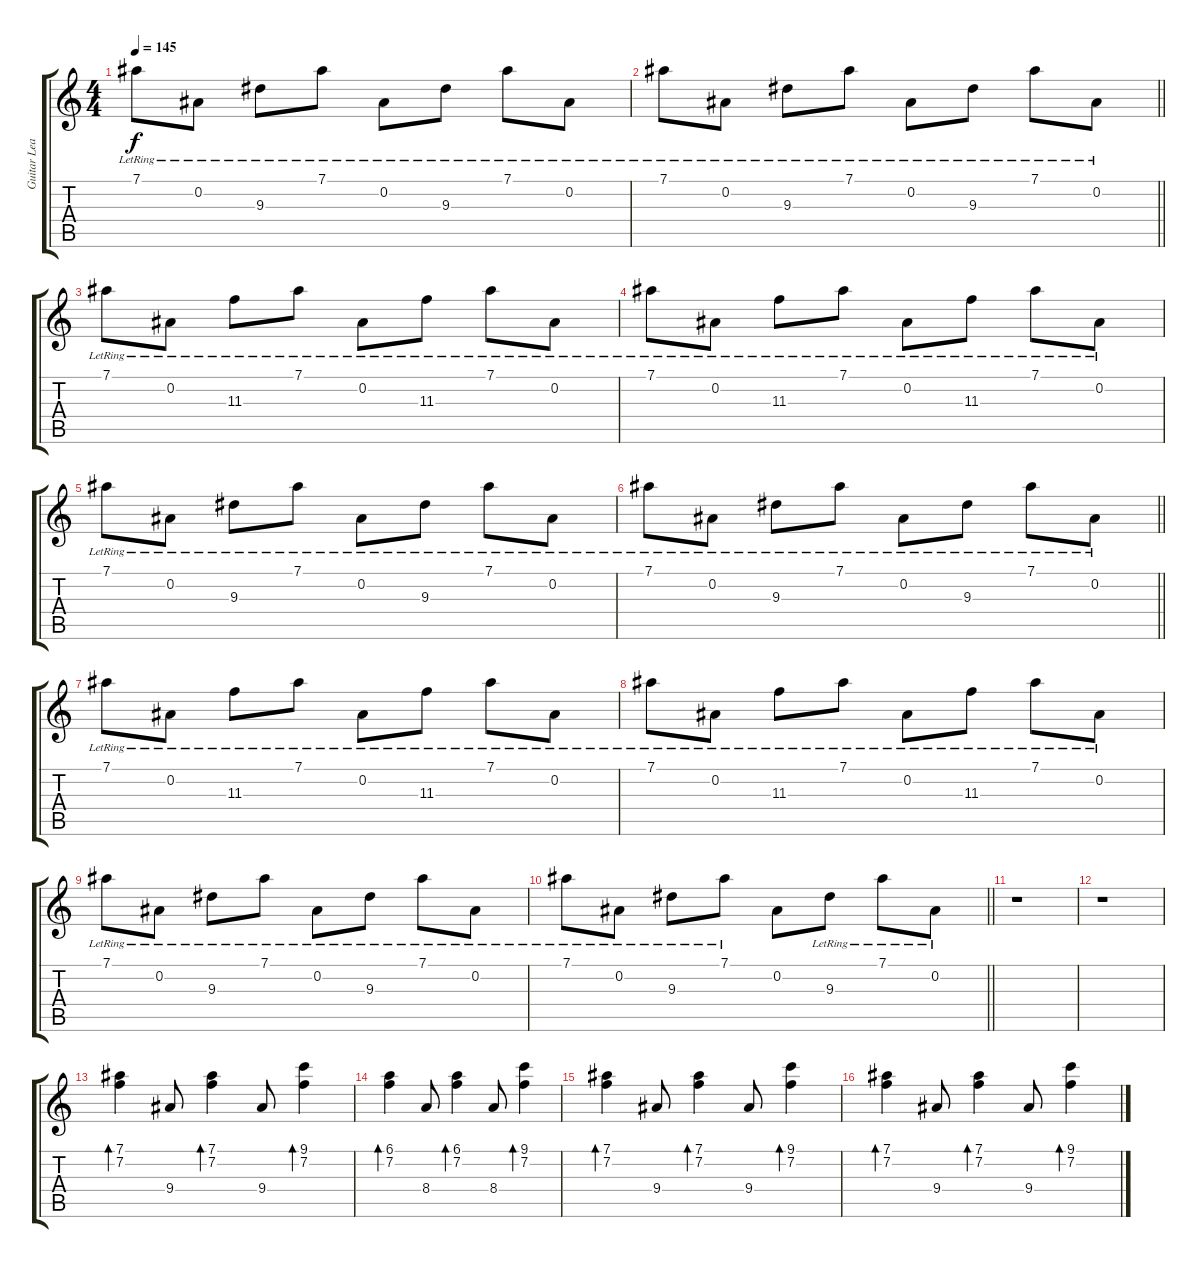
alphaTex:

\track ("Guitar Lead" "Guitar Lea") {instrument acousticguitarsteel}
\staff {score tabs}
\tuning (Eb4 Bb3 Gb3 Db3 Ab2 Eb2) {hide}
\ts (4 4)
\tempo 145
\clef g2
\ks c
7.1{lr}.8{dy f} 0.2{lr}.8 9.3{lr}.8 7.1{lr}.8 0.2{lr}.8 9.3{lr}.8 7.1{lr}.8 0.2{lr}.8 |
\barLineRight lightlight
7.1{lr}.8 0.2{lr}.8 9.3{lr}.8 7.1{lr}.8 0.2{lr}.8 9.3{lr}.8 7.1{lr}.8 0.2{lr}.8 |
7.1{lr}.8 0.2{lr}.8 11.3{lr}.8 7.1{lr}.8 0.2{lr}.8 11.3{lr}.8 7.1{lr}.8 0.2{lr}.8 |
7.1{lr}.8 0.2{lr}.8 11.3{lr}.8 7.1{lr}.8 0.2{lr}.8 11.3{lr}.8 7.1{lr}.8 0.2{lr}.8 |
7.1{lr}.8 0.2{lr}.8 9.3{lr}.8 7.1{lr}.8 0.2{lr}.8 9.3{lr}.8 7.1{lr}.8 0.2{lr}.8 |
\barLineRight lightlight
7.1{lr}.8 0.2{lr}.8 9.3{lr}.8 7.1{lr}.8 0.2{lr}.8 9.3{lr}.8 7.1{lr}.8 0.2{lr}.8 |
7.1{lr}.8 0.2{lr}.8 11.3{lr}.8 7.1{lr}.8 0.2{lr}.8 11.3{lr}.8 7.1{lr}.8 0.2{lr}.8 |
7.1{lr}.8 0.2{lr}.8 11.3{lr}.8 7.1{lr}.8 0.2{lr}.8 11.3{lr}.8 7.1{lr}.8 0.2{lr}.8 |
7.1{lr}.8 0.2{lr}.8 9.3{lr}.8 7.1{lr}.8 0.2{lr}.8 9.3{lr}.8 7.1{lr}.8 0.2{lr}.8 |
\barLineRight lightlight
7.1{lr}.8 0.2{lr}.8 9.3{lr}.8 7.1{lr}.8 0.2.8 9.3{lr}.8 7.1{lr}.8 0.2{lr}.8 |
r.1 |
r.1 |
(7.1 7.2).4{bd 120} 9.4.8 (7.1 7.2).4{bd 120} 9.4.8 (9.1 7.2).4{bd 120} |
(6.1 7.2).4{bd 120} 8.4.8 (6.1 7.2).4{bd 120} 8.4.8 (9.1 7.2).4{bd 120} |
(7.1 7.2).4{bd 120} 9.4.8 (7.1 7.2).4{bd 120} 9.4.8 (9.1 7.2).4{bd 120} |
(7.1 7.2).4{bd 120} 9.4.8 (7.1 7.2).4{bd 120} 9.4.8 (9.1 7.2).4{bd 120}
